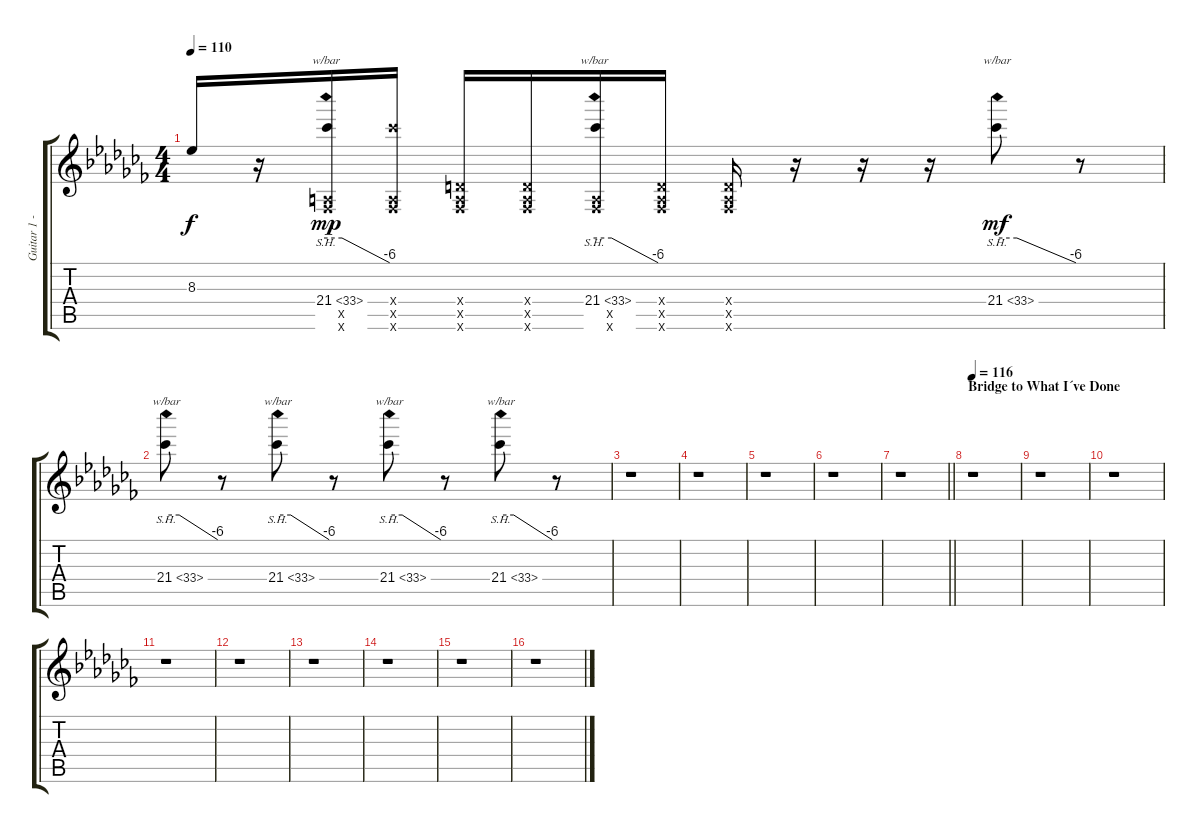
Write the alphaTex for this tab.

\track ("Guitar 1 - Brad Delson" "Guitar 1 -") {instrument distortionguitar}
\staff {score tabs}
\tuning (E4 B3 G3 D3 A2 E2) {hide}
\ts (4 4)
\tempo 110
\clef g2
\ks abminor
8.3{t}.16{dy f} r.16 (21.4{sh 12} 0.5{x} 0.6{x}).16{tbe (custom default 0 0 15 0 60 -24) dy mp} (21.4{x} 0.5{x} 0.6{x}).16 (0.4{x} 0.5{x} 0.6{x}).16 (0.4{x} 0.5{x} 0.6{x}).16 (21.4{sh 12} 0.5{x} 0.6{x}).16{tbe (custom default 0 0 16 0 60 -24)} (0.4{x} 0.5{x} 0.6{x}).16 (0.4{x} 0.5{x} 0.6{x}).16 r.16 r.16 r.16 21.4{sh 12}.8{tbe (custom default 0 0 15 0 60 -24) dy mf} r.8 |
21.4{sh 12}.8{tbe (custom default 0 0 15 0 60 -24)} r.8 21.4{sh 12}.8{tbe (custom default 0 0 15 0 60 -24)} r.8 21.4{sh 12}.8{tbe (custom default 0 0 15 0 60 -24)} r.8 21.4{sh 12}.8{tbe (custom default 0 0 15 0 60 -24)} r.8 |
r.1 |
r.1 |
r.1 |
r.1 |
\barLineRight lightlight
r.1 |
\section ("" "Bridge to What I´ve Done")
\tempo 116
r.1 |
r.1 |
r.1 |
r.1 |
r.1 |
r.1 |
r.1 |
r.1 |
r.1
